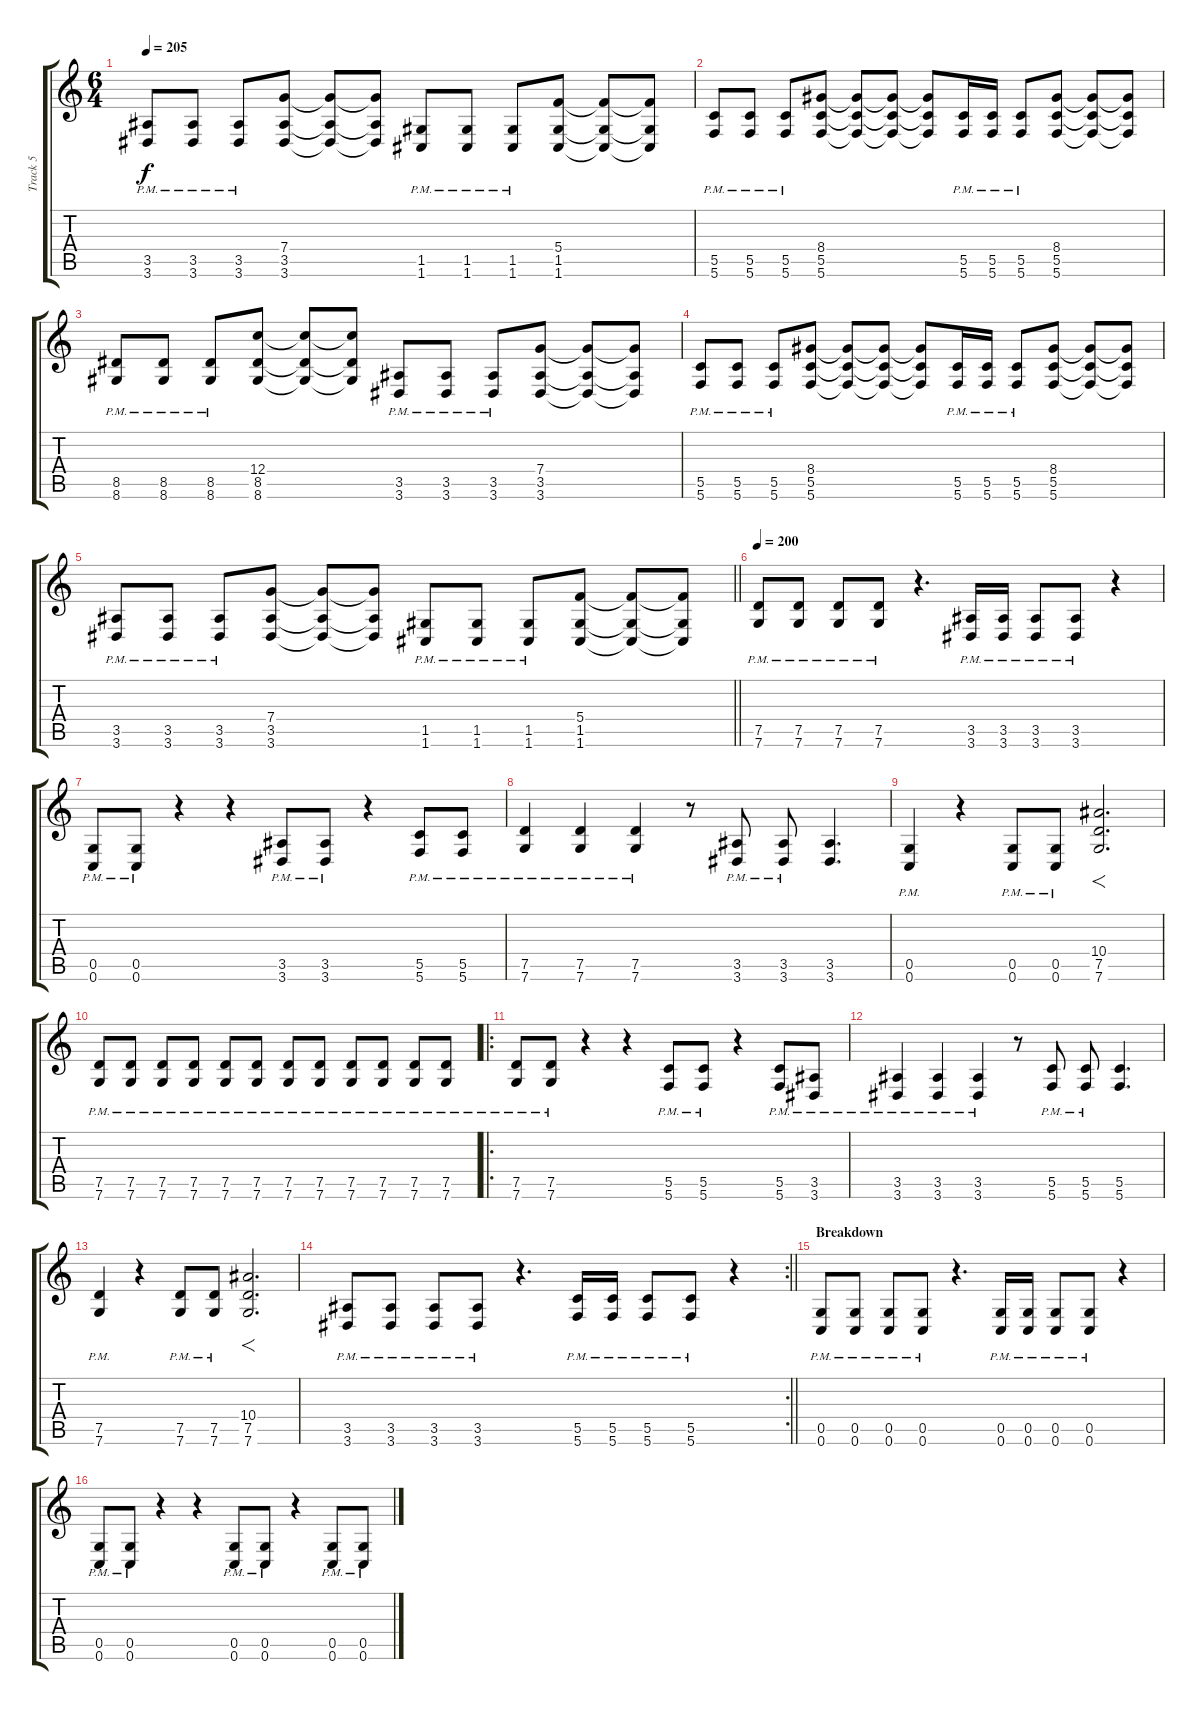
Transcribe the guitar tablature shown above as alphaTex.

\track ("Track 5" "Track 5") {instrument distortionguitar}
\staff {score tabs}
\tuning (D4 A3 F3 C3 G2 C2) {hide}
\ts (6 4)
\tempo 205
\clef g2
\ks c
(3.5{pm} 3.6{pm}).8{dy f} (3.5{pm} 3.6{pm}).8 (3.5{pm} 3.6{pm}).8 (7.4 3.5 3.6).8 (7.4{t} 3.5{t} 3.6{t}).8 (7.4{t} 3.5{t} 3.6{t}).8 (1.5{pm} 1.6{pm}).8 (1.5{pm} 1.6{pm}).8 (1.5{pm} 1.6{pm}).8 (5.4 1.5 1.6).8 (5.4{t} 1.5{t} 1.6{t}).8 (5.4{t} 1.5{t} 1.6{t}).8 |
(5.5{pm} 5.6{pm}).8 (5.5{pm} 5.6{pm}).8 (5.5{pm} 5.6{pm}).8 (8.4 5.5 5.6).8 (8.4{t} 5.5{t} 5.6{t}).8 (8.4{t} 5.5{t} 5.6{t}).8 (8.4{t} 5.5{t} 5.6{t}).8 (5.5{pm} 5.6{pm}).16 (5.5{pm} 5.6{pm}).16 (5.5{pm} 5.6{pm}).8 (8.4 5.5 5.6).8 (8.4{t} 5.5{t} 5.6{t}).8 (8.4{t} 5.5{t} 5.6{t}).8 |
(8.5{pm} 8.6{pm}).8 (8.5{pm} 8.6{pm}).8 (8.5{pm} 8.6{pm}).8 (12.4 8.5 8.6).8 (12.4{t} 8.5{t} 8.6{t}).8 (12.4{t} 8.5{t} 8.6{t}).8 (3.5{pm} 3.6{pm}).8 (3.5{pm} 3.6{pm}).8 (3.5{pm} 3.6{pm}).8 (7.4 3.5 3.6).8 (7.4{t} 3.5{t} 3.6{t}).8 (7.4{t} 3.5{t} 3.6{t}).8 |
(5.5{pm} 5.6{pm}).8 (5.5{pm} 5.6{pm}).8 (5.5{pm} 5.6{pm}).8 (8.4 5.5 5.6).8 (8.4{t} 5.5{t} 5.6{t}).8 (8.4{t} 5.5{t} 5.6{t}).8 (8.4{t} 5.5{t} 5.6{t}).8 (5.5{pm} 5.6{pm}).16 (5.5{pm} 5.6{pm}).16 (5.5{pm} 5.6{pm}).8 (8.4 5.5 5.6).8 (8.4{t} 5.5{t} 5.6{t}).8 (8.4{t} 5.5{t} 5.6{t}).8 |
\barLineRight lightlight
(3.5{pm} 3.6{pm}).8 (3.5{pm} 3.6{pm}).8 (3.5{pm} 3.6{pm}).8 (7.4 3.5 3.6).8 (7.4{t} 3.5{t} 3.6{t}).8 (7.4{t} 3.5{t} 3.6{t}).8 (1.5{pm} 1.6{pm}).8 (1.5{pm} 1.6{pm}).8 (1.5{pm} 1.6{pm}).8 (5.4 1.5 1.6).8 (5.4{t} 1.5{t} 1.6{t}).8 (5.4{t} 1.5{t} 1.6{t}).8 |
\tempo 200
(7.5{pm} 7.6{pm}).8{volume 13} (7.5{pm} 7.6{pm}).8 (7.5{pm} 7.6{pm}).8 (7.5{pm} 7.6{pm}).8 r.4{d} (3.5{pm} 3.6{pm}).16 (3.5{pm} 3.6{pm}).16 (3.5{pm} 3.6{pm}).8 (3.5{pm} 3.6{pm}).8 r.4 |
(0.5{pm} 0.6{pm}).8 (0.5{pm} 0.6{pm}).8 r.4 r.4 (3.5{pm} 3.6{pm}).8 (3.5{pm} 3.6{pm}).8 r.4 (5.5{pm} 5.6{pm}).8 (5.5{pm} 5.6{pm}).8 |
(7.5{pm} 7.6{pm}).4 (7.5{pm} 7.6{pm}).4 (7.5{pm} 7.6{pm}).4 r.8 (3.5{pm} 3.6{pm}).8 (3.5{pm} 3.6{pm}).8 (3.5 3.6).4{d} |
(0.5{pm} 0.6{pm}).4 r.4 (0.5{pm} 0.6{pm}).8 (0.5{pm} 0.6{pm}).8 (10.4 7.5 7.6).2{f d} |
(7.5{pm} 7.6{pm}).8 (7.5{pm} 7.6{pm}).8 (7.5{pm} 7.6{pm}).8 (7.5{pm} 7.6{pm}).8 (7.5{pm} 7.6{pm}).8 (7.5{pm} 7.6{pm}).8 (7.5{pm} 7.6{pm}).8 (7.5{pm} 7.6{pm}).8 (7.5{pm} 7.6{pm}).8 (7.5{pm} 7.6{pm}).8 (7.5{pm} 7.6{pm}).8 (7.5{pm} 7.6{pm}).8 |
\ro
(7.5{pm} 7.6{pm}).8 (7.5{pm} 7.6{pm}).8 r.4 r.4 (5.5{pm} 5.6{pm}).8 (5.5{pm} 5.6{pm}).8 r.4 (5.5{pm} 5.6{pm}).8 (3.5{pm} 3.6{pm}).8 |
(3.5{pm} 3.6{pm}).4 (3.5{pm} 3.6{pm}).4 (3.5{pm} 3.6{pm}).4 r.8 (5.5{pm} 5.6{pm}).8 (5.5{pm} 5.6{pm}).8 (5.5 5.6).4{d} |
(7.5{pm} 7.6{pm}).4 r.4 (7.5{pm} 7.6{pm}).8 (7.5{pm} 7.6{pm}).8 (10.4 7.5 7.6).2{f d} |
\rc 2
\barLineRight lightlight
(3.5{pm} 3.6{pm}).8 (3.5{pm} 3.6{pm}).8 (3.5{pm} 3.6{pm}).8 (3.5{pm} 3.6{pm}).8 r.4{d} (5.5{pm} 5.6{pm}).16 (5.5{pm} 5.6{pm}).16 (5.5{pm} 5.6{pm}).8 (5.5{pm} 5.6{pm}).8 r.4 |
\section ("" "Breakdown")
(0.5{pm} 0.6{pm}).8{volume 15} (0.5{pm} 0.6{pm}).8 (0.5{pm} 0.6{pm}).8 (0.5{pm} 0.6{pm}).8 r.4{d} (0.5{pm} 0.6{pm}).16 (0.5{pm} 0.6{pm}).16 (0.5{pm} 0.6{pm}).8 (0.5{pm} 0.6{pm}).8 r.4 |
(0.5{pm} 0.6{pm}).8 (0.5{pm} 0.6{pm}).8 r.4 r.4 (0.5{pm} 0.6{pm}).8 (0.5{pm} 0.6{pm}).8 r.4 (0.5{pm} 0.6{pm}).8 (0.5{pm} 0.6{pm}).8
